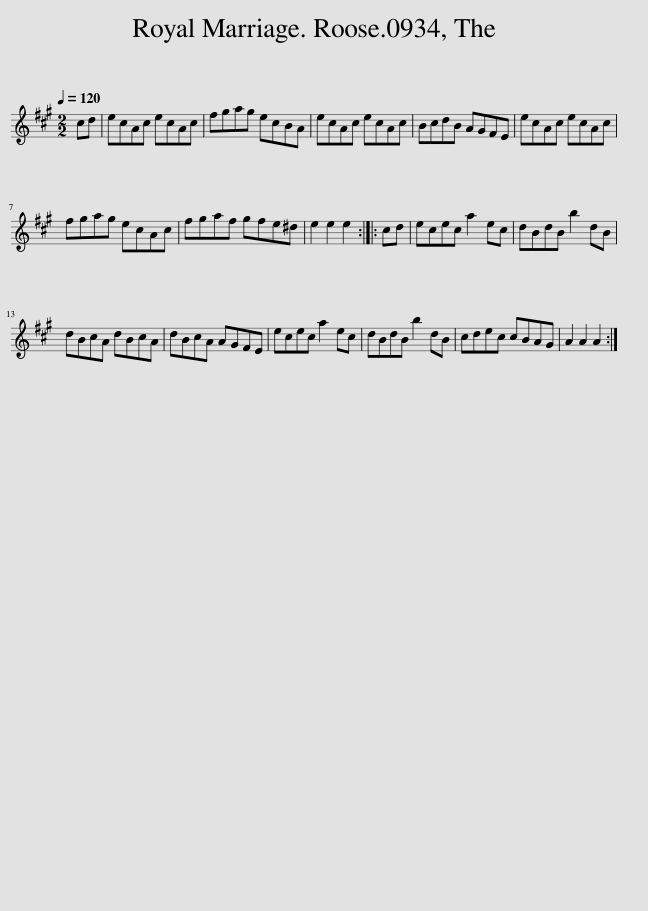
X:1
L:1/8
Q:1/4=120
M:2/2
I:linebreak $
K:A
V:1 treble
V:1
 cd | ecAc ecAc | fgag ecBA | ecAc ecAc | BcdB AGFE | %5
 ecAc ecAc |$ fgag ecAc | fgaf gfe^d | e2 e2 e2 :: cd | %10
 ecec a2 ec | dBdB b2 dB |$ dBcA dBcA | dBcA AGFE | ecec a2 ec | %15
 dBdB b2 dB | cdec cBAG | A2 A2 A2 :| %18
